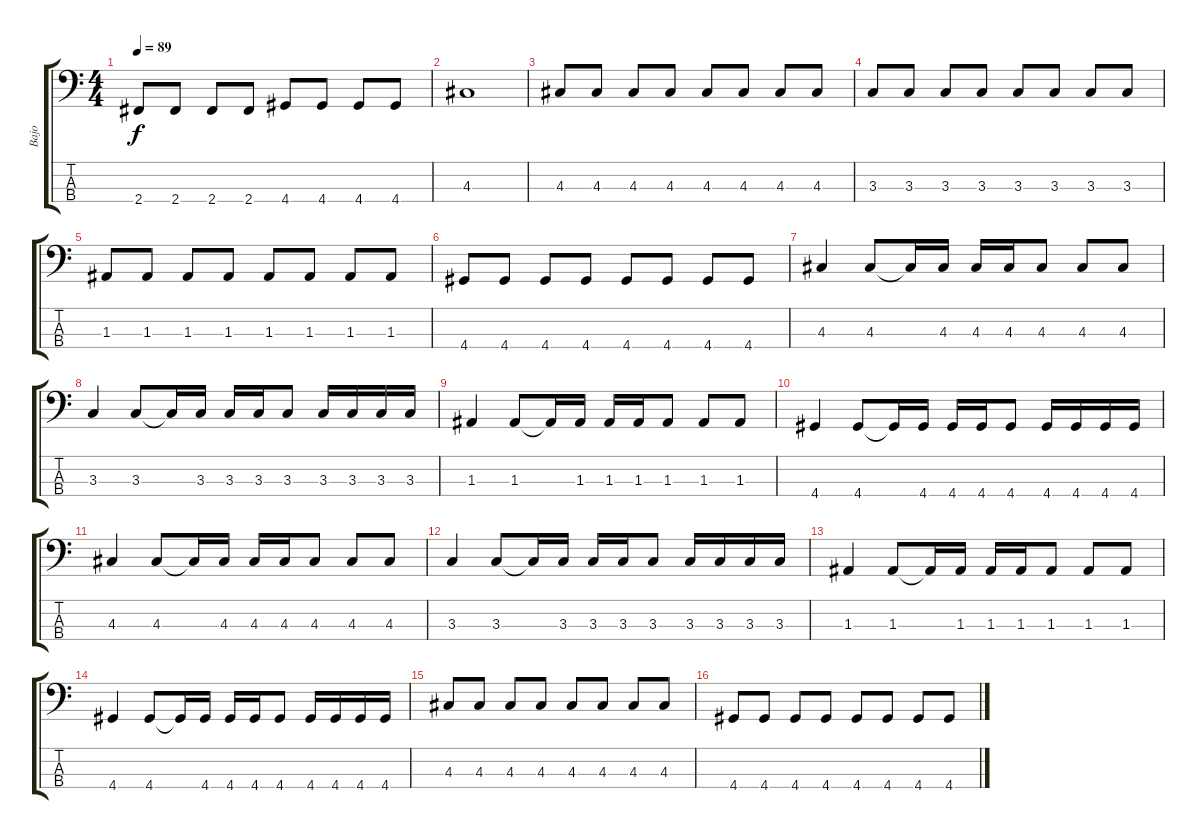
\track ("Bajo" "Bajo") {instrument electricbasspick}
\staff {score tabs}
\tuning (G2 D2 A1 E1) {hide}
\ts (4 4)
\tempo 89
\clef f4
\ks c
2.4.8{dy f} 2.4.8 2.4.8 2.4.8 4.4.8 4.4.8 4.4.8 4.4.8 |
4.3.1 |
4.3.8 4.3.8 4.3.8 4.3.8 4.3.8 4.3.8 4.3.8 4.3.8 |
3.3.8 3.3.8 3.3.8 3.3.8 3.3.8 3.3.8 3.3.8 3.3.8 |
1.3.8 1.3.8 1.3.8 1.3.8 1.3.8 1.3.8 1.3.8 1.3.8 |
4.4.8 4.4.8 4.4.8 4.4.8 4.4.8 4.4.8 4.4.8 4.4.8 |
4.3.4 4.3.8 4.3{t}.16 4.3.16 4.3.16 4.3.16 4.3.8 4.3.8 4.3.8 |
3.3.4 3.3.8 3.3{t}.16 3.3.16 3.3.16 3.3.16 3.3.8 3.3.16 3.3.16 3.3.16 3.3.16 |
1.3.4 1.3.8 1.3{t}.16 1.3.16 1.3.16 1.3.16 1.3.8 1.3.8 1.3.8 |
4.4.4 4.4.8 4.4{t}.16 4.4.16 4.4.16 4.4.16 4.4.8 4.4.16 4.4.16 4.4.16 4.4.16 |
4.3.4 4.3.8 4.3{t}.16 4.3.16 4.3.16 4.3.16 4.3.8 4.3.8 4.3.8 |
3.3.4 3.3.8 3.3{t}.16 3.3.16 3.3.16 3.3.16 3.3.8 3.3.16 3.3.16 3.3.16 3.3.16 |
1.3.4 1.3.8 1.3{t}.16 1.3.16 1.3.16 1.3.16 1.3.8 1.3.8 1.3.8 |
4.4.4 4.4.8 4.4{t}.16 4.4.16 4.4.16 4.4.16 4.4.8 4.4.16 4.4.16 4.4.16 4.4.16 |
4.3.8 4.3.8 4.3.8 4.3.8 4.3.8 4.3.8 4.3.8 4.3.8 |
4.4.8 4.4.8 4.4.8 4.4.8 4.4.8 4.4.8 4.4.8 4.4.8
